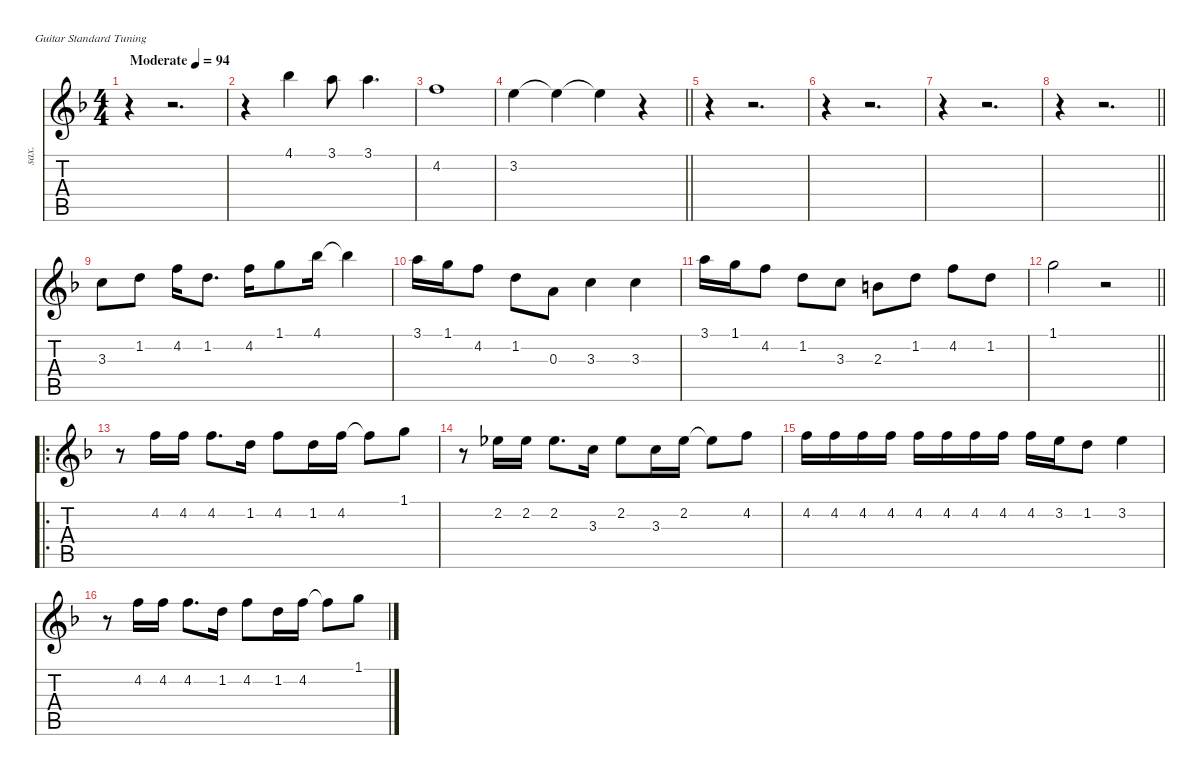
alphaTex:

\defaultSystemsLayout 4
\hideDynamics
\bracketExtendMode nobrackets
\otherSystemsTrackNameOrientation horizontal
\track ("Track 1" "sax.") {instrument tenorsax}
\staff {score tabs}
\tuning (E4 B3 G3 D3 A2 E2)
\displaytranspose 14
\ts (4 4)
\beaming (8 2 2 2 2)
\tempo (94 "Moderate")
\clef g2
\ks f
r.4{dy f instrument tenorsax beam Down} r.2{d beam Down} |
r.4{beam Down} 4.1{acc b}.4{beam Down} 3.1{acc forcenatural}.8{beam Down} 3.1{acc forcenatural}.4{d beam Down} |
4.2{acc forcenatural}.1{beam Down} |
\barLineRight lightlight
3.2{acc forcenatural}.4{beam Down} 3.2{t acc forcenatural}.4{beam Down} 3.2{t acc forcenatural}.4{beam Down} r.4{beam Down} |
r.4{beam Down} r.2{d beam Down} |
r.4{beam Down} r.2{d beam Down} |
r.4{beam Down} r.2{d beam Down} |
\barLineRight lightlight
r.4{beam Down} r.2{d beam Down} |
3.3{acc forcenatural}.8{beam Down} 1.2{acc forcenatural}.8{beam Down} 4.2{acc forcenatural}.16{beam Down} 1.2{acc forcenatural}.8{d beam Down} 4.2{acc forcenatural}.16{beam Down} 1.1{acc forcenatural}.8{beam Down} 4.1{acc b}.16{beam Down} 4.1{t acc b}.4{beam Down} |
3.1{acc forcenatural}.16{beam Down} 1.1{acc forcenatural}.16{beam Down} 4.2{acc forcenatural}.8{beam Down} 1.2{acc forcenatural}.8{beam Down} 0.3{acc forcenatural}.8{beam Down} 3.3{acc forcenatural}.4{beam Down} 3.3{acc forcenatural}.4{beam Down} |
3.1{acc forcenatural}.16{beam Down} 1.1{acc forcenatural}.16{beam Down} 4.2{acc forcenatural}.8{beam Down} 1.2{acc forcenatural}.8{beam Down} 3.3{acc forcenatural}.8{beam Down} 2.3{acc forcenatural}.8{beam Down} 1.2{acc forcenatural}.8{beam Down} 4.2{acc forcenatural}.8{beam Down} 1.2{acc forcenatural}.8{beam Down} |
\barLineRight lightlight
1.1{acc forcenatural}.2{beam Down} r.2{beam Down} |
\ro
r.8{beam Down} 4.2{acc forcenatural}.16{beam Down} 4.2{acc forcenatural}.16{beam Down} 4.2{acc forcenatural}.8{d beam Down} 1.2{acc forcenatural}.16{beam Down} 4.2{acc forcenatural}.8{beam Down} 1.2{acc forcenatural}.16{beam Down} 4.2{acc forcenatural}.16{beam Down} 4.2{t acc forcenatural}.8{beam Down} 1.1{acc forcenatural}.8{beam Down} |
r.8{beam Down} 2.2{acc b}.16{beam Down} 2.2{acc b}.16{beam Down} 2.2{acc b}.8{d beam Down} 3.3{acc forcenatural}.16{beam Down} 2.2{acc b}.8{beam Down} 3.3{acc forcenatural}.16{beam Down} 2.2{acc b}.16{beam Down} 2.2{t acc b}.8{beam Down} 4.2{acc forcenatural}.8{beam Down} |
4.2{acc forcenatural}.16{beam Down} 4.2{acc forcenatural}.16{beam Down} 4.2{acc forcenatural}.16{beam Down} 4.2{acc forcenatural}.16{beam Down} 4.2{acc forcenatural}.16{beam Down} 4.2{acc forcenatural}.16{beam Down} 4.2{acc forcenatural}.16{beam Down} 4.2{acc forcenatural}.16{beam Down} 4.2{acc forcenatural}.16{beam Down} 3.2{acc forcenatural}.16{beam Down} 1.2{acc forcenatural}.8{beam Down} 3.2{acc forcenatural}.4{beam Down} |
r.8{beam Down} 4.2{acc forcenatural}.16{beam Down} 4.2{acc forcenatural}.16{beam Down} 4.2{acc forcenatural}.8{d beam Down} 1.2{acc forcenatural}.16{beam Down} 4.2{acc forcenatural}.8{beam Down} 1.2{acc forcenatural}.16{beam Down} 4.2{acc forcenatural}.16{beam Down} 4.2{t acc forcenatural}.8{beam Down} 1.1{acc forcenatural}.8{beam Down}
